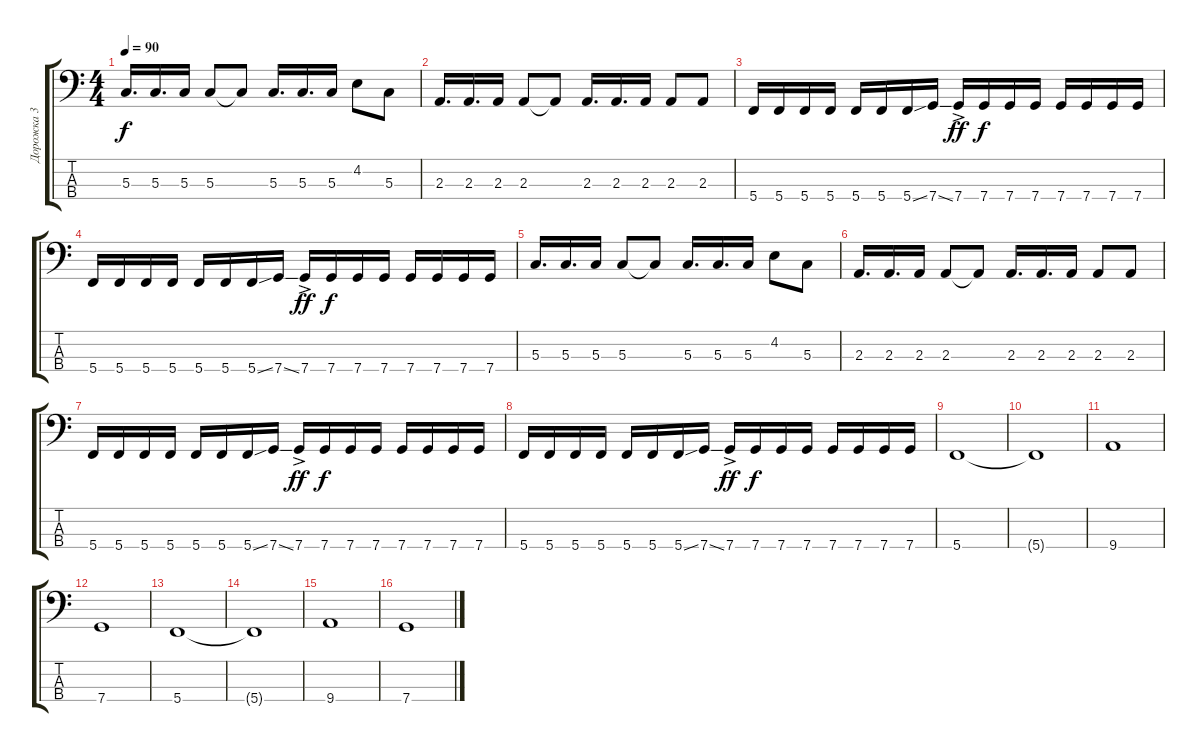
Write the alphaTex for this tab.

\track ("Дорожка 3" "Дорожка 3") {instrument electricbasspick}
\staff {score tabs}
\tuning (F2 C2 G1 C1) {hide}
\ts (4 4)
\tempo 90
\clef f4
\ks c
5.3.16{d dy f} 5.3.16{d} 5.3.16 5.3.8 5.3{t}.8 5.3.16{d} 5.3.16{d} 5.3.16 4.2.8 5.3.8 |
2.3.16{d} 2.3.16{d} 2.3.16 2.3.8 2.3{t}.8 2.3.16{d} 2.3.16{d} 2.3.16 2.3.8 2.3.8 |
5.4.16 5.4.16 5.4.16 5.4.16 5.4.16 5.4.16 5.4{ss}.16 7.4{ss}.16 7.4{ac}.16{dy ff} 7.4.16{dy f} 7.4.16 7.4.16 7.4.16 7.4.16 7.4.16 7.4.16 |
5.4.16 5.4.16 5.4.16 5.4.16 5.4.16 5.4.16 5.4{ss}.16 7.4{ss}.16 7.4{ac}.16{dy ff} 7.4.16{dy f} 7.4.16 7.4.16 7.4.16 7.4.16 7.4.16 7.4.16 |
5.3.16{d} 5.3.16{d} 5.3.16 5.3.8 5.3{t}.8 5.3.16{d} 5.3.16{d} 5.3.16 4.2.8 5.3.8 |
2.3.16{d} 2.3.16{d} 2.3.16 2.3.8 2.3{t}.8 2.3.16{d} 2.3.16{d} 2.3.16 2.3.8 2.3.8 |
5.4.16 5.4.16 5.4.16 5.4.16 5.4.16 5.4.16 5.4{ss}.16 7.4{ss}.16 7.4{ac}.16{dy ff} 7.4.16{dy f} 7.4.16 7.4.16 7.4.16 7.4.16 7.4.16 7.4.16 |
5.4.16 5.4.16 5.4.16 5.4.16 5.4.16 5.4.16 5.4{ss}.16 7.4{ss}.16 7.4{ac}.16{dy ff} 7.4.16{dy f} 7.4.16 7.4.16 7.4.16 7.4.16 7.4.16 7.4.16 |
5.4.1 |
5.4{t}.1 |
9.4.1 |
7.4.1 |
5.4.1 |
5.4{t}.1 |
9.4.1 |
7.4.1
